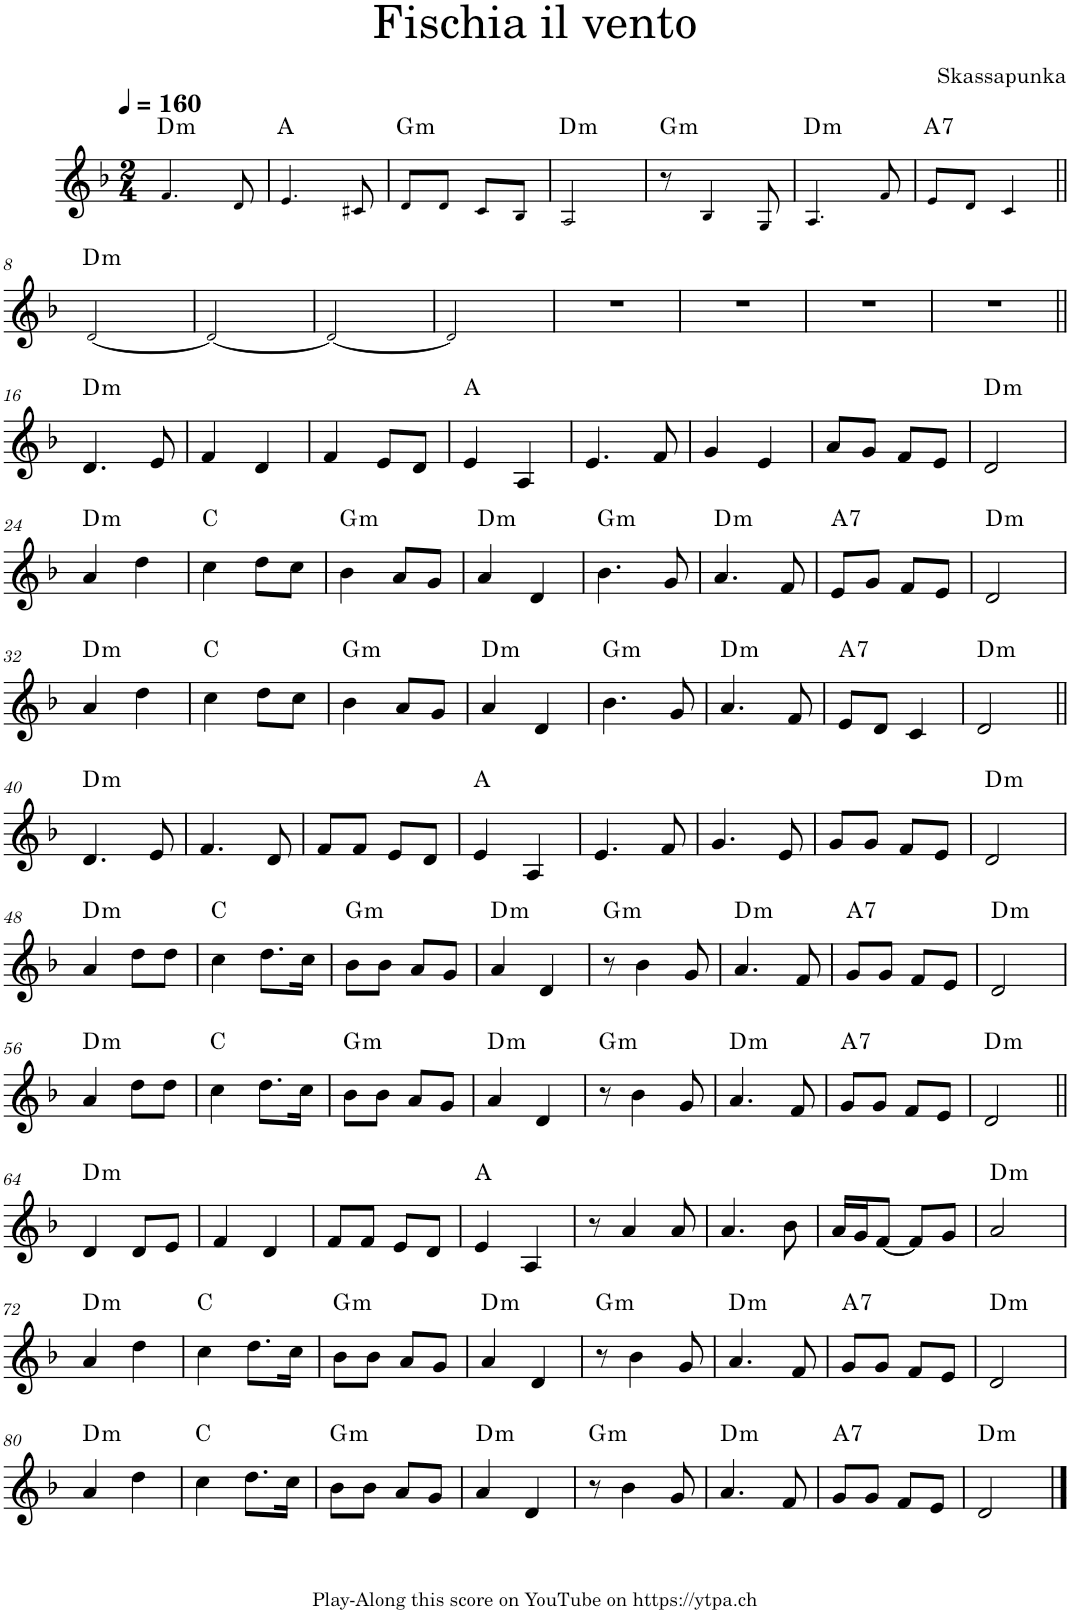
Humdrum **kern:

**kern	**harte
*part1	*part1
*staff1	*
*I"Piano	*
*I'Pno.	*
*clefG2	*
*k[b-]	*
*M2/4	*
*MM160	*
=1	=1
!	!LO:H:kt=m
4.f!/	D:min
8d!/	.
=2	=2
4.e!/	A:maj
8c#X!/	.
=3	=3
!	!LO:H:kt=m
8d!/L	G:min
8d!/J	.
8c!/L	.
8B-!/J	.
=4	=4
!	!LO:H:kt=m
2A!/	D:min
=5	=5
!	!LO:H:kt=m
8r	G:min
4B-!/	.
8G!/	.
=6	=6
!	!LO:H:kt=m
4.A!/	D:min
8f!/	.
=7	=7
!	!LO:H:kt=7
8e!/L	A:7
8d!/J	.
4c!/	.
!!LO:LB:g=z
=8||	=8||
!	!LO:H:kt=m
[2d!/	D:min
=9	=9
2d!/_	.
=10	=10
2d!/_	.
=11	=11
2d!/]	.
=12	=12
2r	.
=13	=13
2r	.
=14	=14
2r	.
=15	=15
2r	.
!!LO:LB:g=z
=16||	=16||
!	!LO:H:kt=m
4.d/	D:min
8e/	.
=17	=17
4f/	.
4d/	.
=18	=18
4f/	.
8e/L	.
8d/J	.
=19	=19
4e/	A:maj
4A/	.
=20	=20
4.e/	.
8f/	.
=21	=21
4g/	.
4e/	.
=22	=22
8a/L	.
8g/J	.
8f/L	.
8e/J	.
=23	=23
!	!LO:H:kt=m
2d/	D:min
!!LO:LB:g=z
=24	=24
!	!LO:H:kt=m
4a/	D:min
4dd\	.
=25	=25
4cc\	C:maj
8dd\L	.
8cc\J	.
=26	=26
!	!LO:H:kt=m
4b-\	G:min
8a/L	.
8g/J	.
=27	=27
!	!LO:H:kt=m
4a/	D:min
4d/	.
=28	=28
!	!LO:H:kt=m
4.b-\	G:min
8g/	.
=29	=29
!	!LO:H:kt=m
4.a/	D:min
8f/	.
=30	=30
!	!LO:H:kt=7
8e/L	A:7
8g/J	.
8f/L	.
8e/J	.
=31	=31
!	!LO:H:kt=m
2d/	D:min
!!LO:LB:g=z
=32	=32
!	!LO:H:kt=m
4a/	D:min
4dd\	.
=33	=33
4cc\	C:maj
8dd\L	.
8cc\J	.
=34	=34
!	!LO:H:kt=m
4b-\	G:min
8a/L	.
8g/J	.
=35	=35
!	!LO:H:kt=m
4a/	D:min
4d/	.
=36	=36
!	!LO:H:kt=m
4.b-\	G:min
8g/	.
=37	=37
!	!LO:H:kt=m
4.a/	D:min
8f/	.
=38	=38
!	!LO:H:kt=7
8e/L	A:7
8d/J	.
4c/	.
=39	=39
!	!LO:H:kt=m
2d/	D:min
!!LO:LB:g=z
=40||	=40||
!	!LO:H:kt=m
4.d/	D:min
8e/	.
=41	=41
4.f/	.
8d/	.
=42	=42
8f/L	.
8f/J	.
8e/L	.
8d/J	.
=43	=43
4e/	A:maj
4A/	.
=44	=44
4.e/	.
8f/	.
=45	=45
4.g/	.
8e/	.
=46	=46
8g/L	.
8g/J	.
8f/L	.
8e/J	.
=47	=47
!	!LO:H:kt=m
2d/	D:min
!!LO:LB:g=z
=48	=48
!	!LO:H:kt=m
4a/	D:min
8dd\L	.
8dd\J	.
=49	=49
4cc\	C:maj
8.dd\L	.
16cc\Jk	.
=50	=50
!	!LO:H:kt=m
8b-\L	G:min
8b-\J	.
8a/L	.
8g/J	.
=51	=51
!	!LO:H:kt=m
4a/	D:min
4d/	.
=52	=52
!	!LO:H:kt=m
8r	G:min
4b-\	.
8g/	.
=53	=53
!	!LO:H:kt=m
4.a/	D:min
8f/	.
=54	=54
!	!LO:H:kt=7
8g/L	A:7
8g/J	.
8f/L	.
8e/J	.
=55	=55
!	!LO:H:kt=m
2d/	D:min
!!LO:LB:g=z
=56	=56
!	!LO:H:kt=m
4a/	D:min
8dd\L	.
8dd\J	.
=57	=57
4cc\	C:maj
8.dd\L	.
16cc\Jk	.
=58	=58
!	!LO:H:kt=m
8b-\L	G:min
8b-\J	.
8a/L	.
8g/J	.
=59	=59
!	!LO:H:kt=m
4a/	D:min
4d/	.
=60	=60
!	!LO:H:kt=m
8r	G:min
4b-\	.
8g/	.
=61	=61
!	!LO:H:kt=m
4.a/	D:min
8f/	.
=62	=62
!	!LO:H:kt=7
8g/L	A:7
8g/J	.
8f/L	.
8e/J	.
=63	=63
!	!LO:H:kt=m
2d/	D:min
!!LO:LB:g=z
=64||	=64||
!	!LO:H:kt=m
4d/	D:min
8d/L	.
8e/J	.
=65	=65
4f/	.
4d/	.
=66	=66
8f/L	.
8f/J	.
8e/L	.
8d/J	.
=67	=67
4e/	A:maj
4A/	.
=68	=68
8r	.
4a/	.
8a/	.
=69	=69
4.a/	.
8b-\	.
=70	=70
16a/LL	.
16g/J	.
[8f/J	.
8f/L]	.
8g/J	.
=71	=71
!	!LO:H:kt=m
2a/	D:min
!!LO:LB:g=z
=72	=72
!	!LO:H:kt=m
4a/	D:min
4dd\	.
=73	=73
4cc\	C:maj
8.dd\L	.
16cc\Jk	.
=74	=74
!	!LO:H:kt=m
8b-\L	G:min
8b-\J	.
8a/L	.
8g/J	.
=75	=75
!	!LO:H:kt=m
4a/	D:min
4d/	.
=76	=76
!	!LO:H:kt=m
8r	G:min
4b-\	.
8g/	.
=77	=77
!	!LO:H:kt=m
4.a/	D:min
8f/	.
=78	=78
!	!LO:H:kt=7
8g/L	A:7
8g/J	.
8f/L	.
8e/J	.
=79	=79
!	!LO:H:kt=m
2d/	D:min
!!LO:LB:g=z
=80	=80
!	!LO:H:kt=m
4a/	D:min
4dd\	.
=81	=81
4cc\	C:maj
8.dd\L	.
16cc\Jk	.
=82	=82
!	!LO:H:kt=m
8b-\L	G:min
8b-\J	.
8a/L	.
8g/J	.
=83	=83
!	!LO:H:kt=m
4a/	D:min
4d/	.
=84	=84
!	!LO:H:kt=m
8r	G:min
4b-\	.
8g/	.
=85	=85
!	!LO:H:kt=m
4.a/	D:min
8f/	.
=86	=86
!	!LO:H:kt=7
8g/L	A:7
8g/J	.
8f/L	.
8e/J	.
=87	=87
!	!LO:H:kt=m
2d/	D:min
==	==
*-	*-
